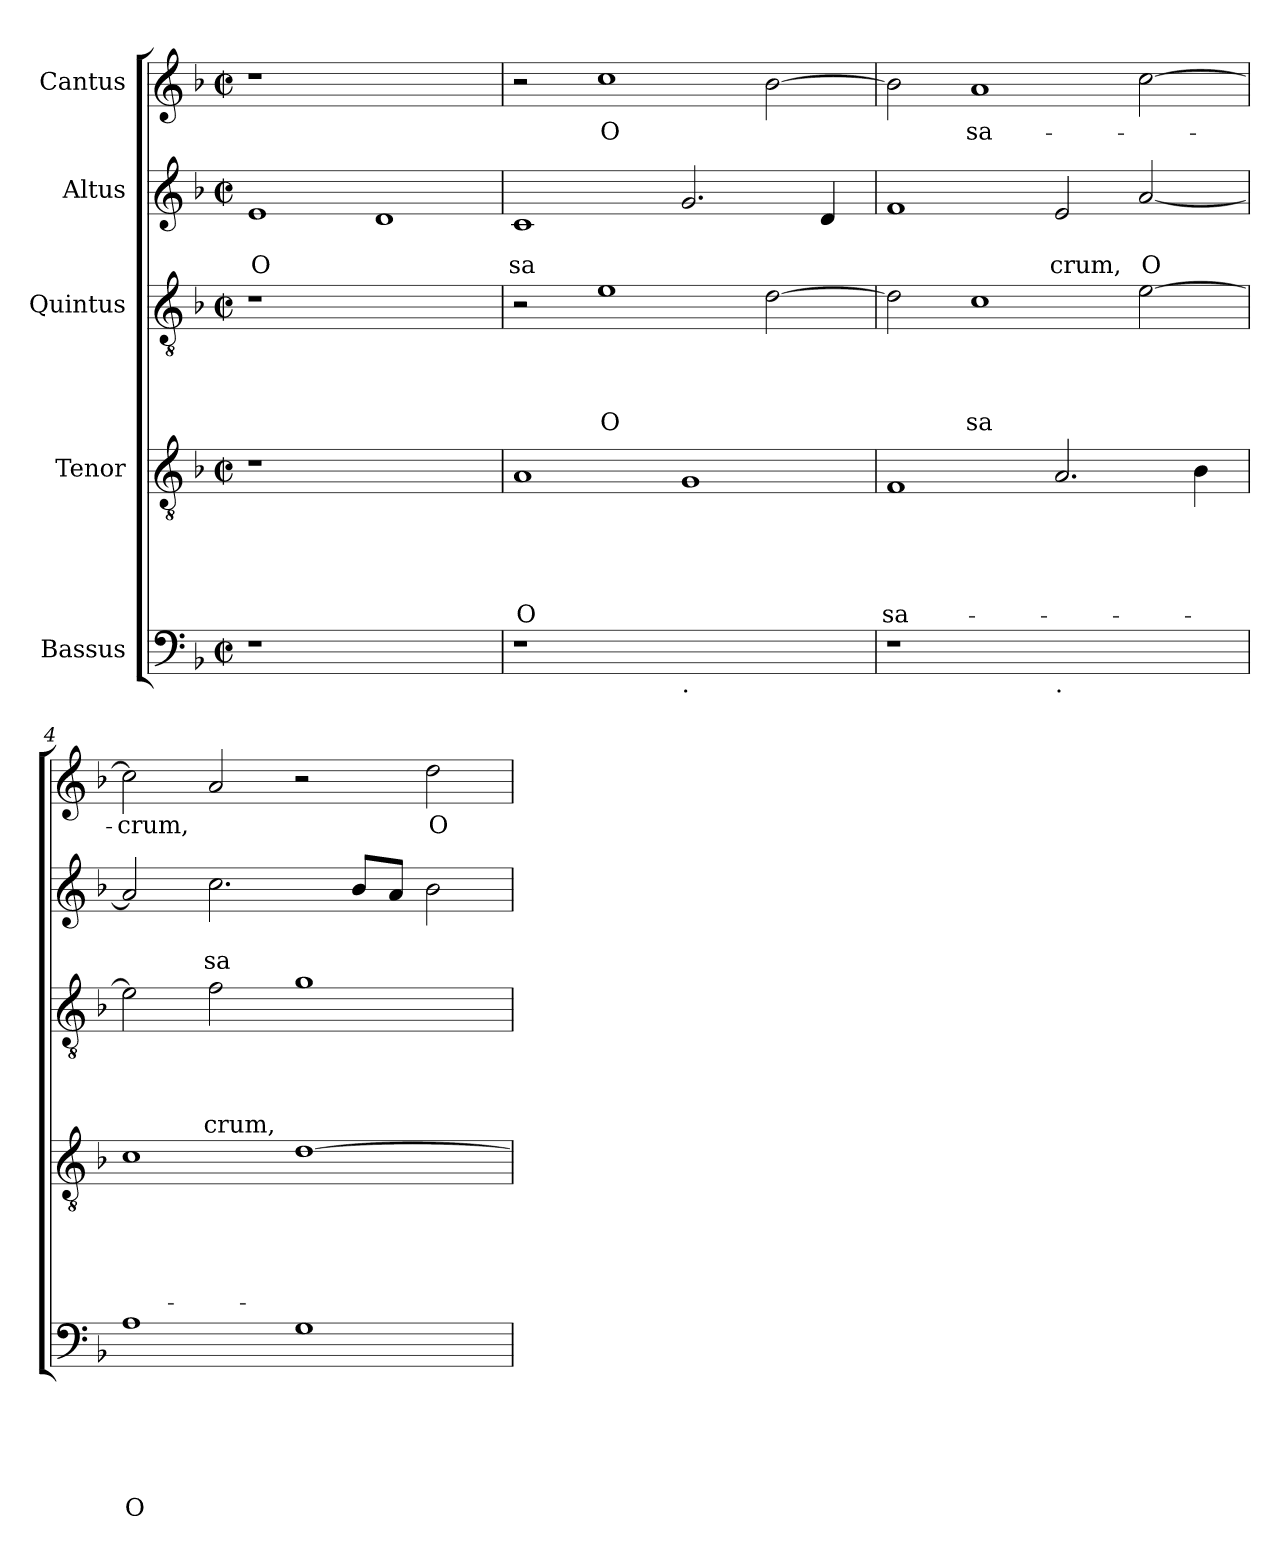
**kern	**text	**text	**text	**text	**text	**text	**kern	**text	**text	**text	**text	**text	**kern	**text	**text	**text	**text	**kern	**text	**text	**kern	**text
*part5	*part5	*part5	*part5	*part5	*part5	*part5	*part4	*part4	*part4	*part4	*part4	*part4	*part3	*part3	*part3	*part3	*part3	*part2	*part2	*part2	*part1	*part1
*staff5	*staff5	*staff5	*staff5	*staff5	*staff5	*staff5	*staff4	*staff4	*staff4	*staff4	*staff4	*staff4	*staff3	*staff3	*staff3	*staff3	*staff3	*staff2	*staff2	*staff2	*staff1	*staff1
*I"Bassus	*	*	*	*	*	*	*I"Tenor	*	*	*	*	*	*I"Quintus	*	*	*	*	*I"Altus	*	*	*I"Cantus	*
*clefF4	*	*	*	*	*	*	*clefGv2	*	*	*	*	*	*clefGv2	*	*	*	*	*clefG2	*	*	*clefG2	*
*k[b-]	*	*	*	*	*	*	*k[b-]	*	*	*	*	*	*k[b-]	*	*	*	*	*k[b-]	*	*	*k[b-]	*
*F:	*	*	*	*	*	*	*F:	*	*	*	*	*	*F:	*	*	*	*	*F:	*	*	*F:	*
*M2/2	*	*	*	*	*	*	*M2/2	*	*	*	*	*	*M2/2	*	*	*	*	*M2/2	*	*	*M2/2	*
*met(c|)	*	*	*	*	*	*	*met(c|)	*	*	*	*	*	*met(c|)	*	*	*	*	*met(c|)	*	*	*met(c|)	*
=1	=1	=1	=1	=1	=1	=1	=1	=1	=1	=1	=1	=1	=1	=1	=1	=1	=1	=1	=1	=1	=1	=1
!	!	!	!	!	!	!	!	!	!	!	!	!	!	!	!	!	!	!	!	!LO:LY:b	!	!
1r	.	.	.	.	.	.	1r	.	.	.	.	.	1r	.	.	.	.	1e	.	O	1r	.
1ryy	.	.	.	.	.	.	1ryy	.	.	.	.	.	1ryy	.	.	.	.	1d	.	.	1ryy	.
=2	=2	=2	=2	=2	=2	=2	=2	=2	=2	=2	=2	=2	=2	=2	=2	=2	=2	=2	=2	=2	=2	=2
!	!	!	!	!	!	!	!	!	!	!	!	!LO:LY:b	!	!	!	!	!	!	!	!LO:LY:b	!	!
1r	.	.	.	.	.	.	1A	.	.	.	.	O	2r	.	.	.	.	1c	.	sa	2r	.
!	!	!	!	!	!	!	!	!	!	!	!	!	!	!	!	!	!LO:LY:b	!	!	!	!	!LO:LY:b
.	.	.	.	.	.	.	.	.	.	.	.	.	1e	.	.	.	O	.	.	.	1cc	O
!LO:TX:b:t=.	!	!	!	!	!	!	!	!	!	!	!	!	!	!	!	!	!	!	!	!	!	!
1ryy	.	.	.	.	.	.	1G	.	.	.	.	.	.	.	.	.	.	2.g/	.	.	.	.
.	.	.	.	.	.	.	.	.	.	.	.	.	[>2d\	.	.	.	.	.	.	.	[>2b-\	.
.	.	.	.	.	.	.	.	.	.	.	.	.	.	.	.	.	.	4d/	.	.	.	.
=3	=3	=3	=3	=3	=3	=3	=3	=3	=3	=3	=3	=3	=3	=3	=3	=3	=3	=3	=3	=3	=3	=3
!	!	!	!	!	!	!	!	!	!	!	!	!LO:LY:b	!	!	!	!	!	!	!	!	!	!
1r	.	.	.	.	.	.	1F	.	.	.	.	sa-	2d\]	.	.	.	.	1f	.	.	2b-\]	.
!	!	!	!	!	!	!	!	!	!	!	!	!	!	!	!	!	!LO:LY:b	!	!	!	!	!LO:LY:b
.	.	.	.	.	.	.	.	.	.	.	.	.	1c	.	.	.	sa	.	.	.	1a	sa-
!LO:TX:b:t=.	!	!	!	!	!	!	!	!	!	!	!	!	!	!	!	!	!	!	!	!	!	!
!	!	!	!	!	!	!	!	!	!	!	!	!	!	!	!	!	!	!	!	!LO:LY:b	!	!
1ryy	.	.	.	.	.	.	2.A/	.	.	.	.	.	.	.	.	.	.	2e/	.	crum,	.	.
!	!	!	!	!	!	!	!	!	!	!	!	!	!	!	!	!	!	!	!	!LO:LY:b	!	!
.	.	.	.	.	.	.	.	.	.	.	.	.	[>2e\	.	.	.	.	[<2a/	.	O	[>2cc\	.
.	.	.	.	.	.	.	4B-\	.	.	.	.	.	.	.	.	.	.	.	.	.	.	.
=4	=4	=4	=4	=4	=4	=4	=4	=4	=4	=4	=4	=4	=4	=4	=4	=4	=4	=4	=4	=4	=4	=4
!	!	!	!	!	!	!LO:LY:b	!	!	!	!	!	!	!	!	!	!	!	!	!	!	!	!LO:LY:b
1A	.	.	.	.	.	O	1c	.	.	.	.	.	2e\]	.	.	.	.	2a/]	.	.	2cc\]	-crum,
!	!	!	!	!	!	!	!	!	!	!	!	!	!	!	!	!	!LO:LY:b	!	!	!LO:LY:b	!	!
.	.	.	.	.	.	.	.	.	.	.	.	.	2f\	.	.	.	crum,	2.cc\	.	sa	2a/	.
1G	.	.	.	.	.	.	[>1d	.	.	.	.	.	1g	.	.	.	.	.	.	.	2r	.
.	.	.	.	.	.	.	.	.	.	.	.	.	.	.	.	.	.	8b-/L	.	.	.	.
.	.	.	.	.	.	.	.	.	.	.	.	.	.	.	.	.	.	8a/J	.	.	.	.
!	!	!	!	!	!	!	!	!	!	!	!	!	!	!	!	!	!	!	!	!	!	!LO:LY:b
.	.	.	.	.	.	.	.	.	.	.	.	.	.	.	.	.	.	2b-\	.	.	2dd\	O
=	=	=	=	=	=	=	=	=	=	=	=	=	=	=	=	=	=	=	=	=	=	=
*-	*-	*-	*-	*-	*-	*-	*-	*-	*-	*-	*-	*-	*-	*-	*-	*-	*-	*-	*-	*-	*-	*-
